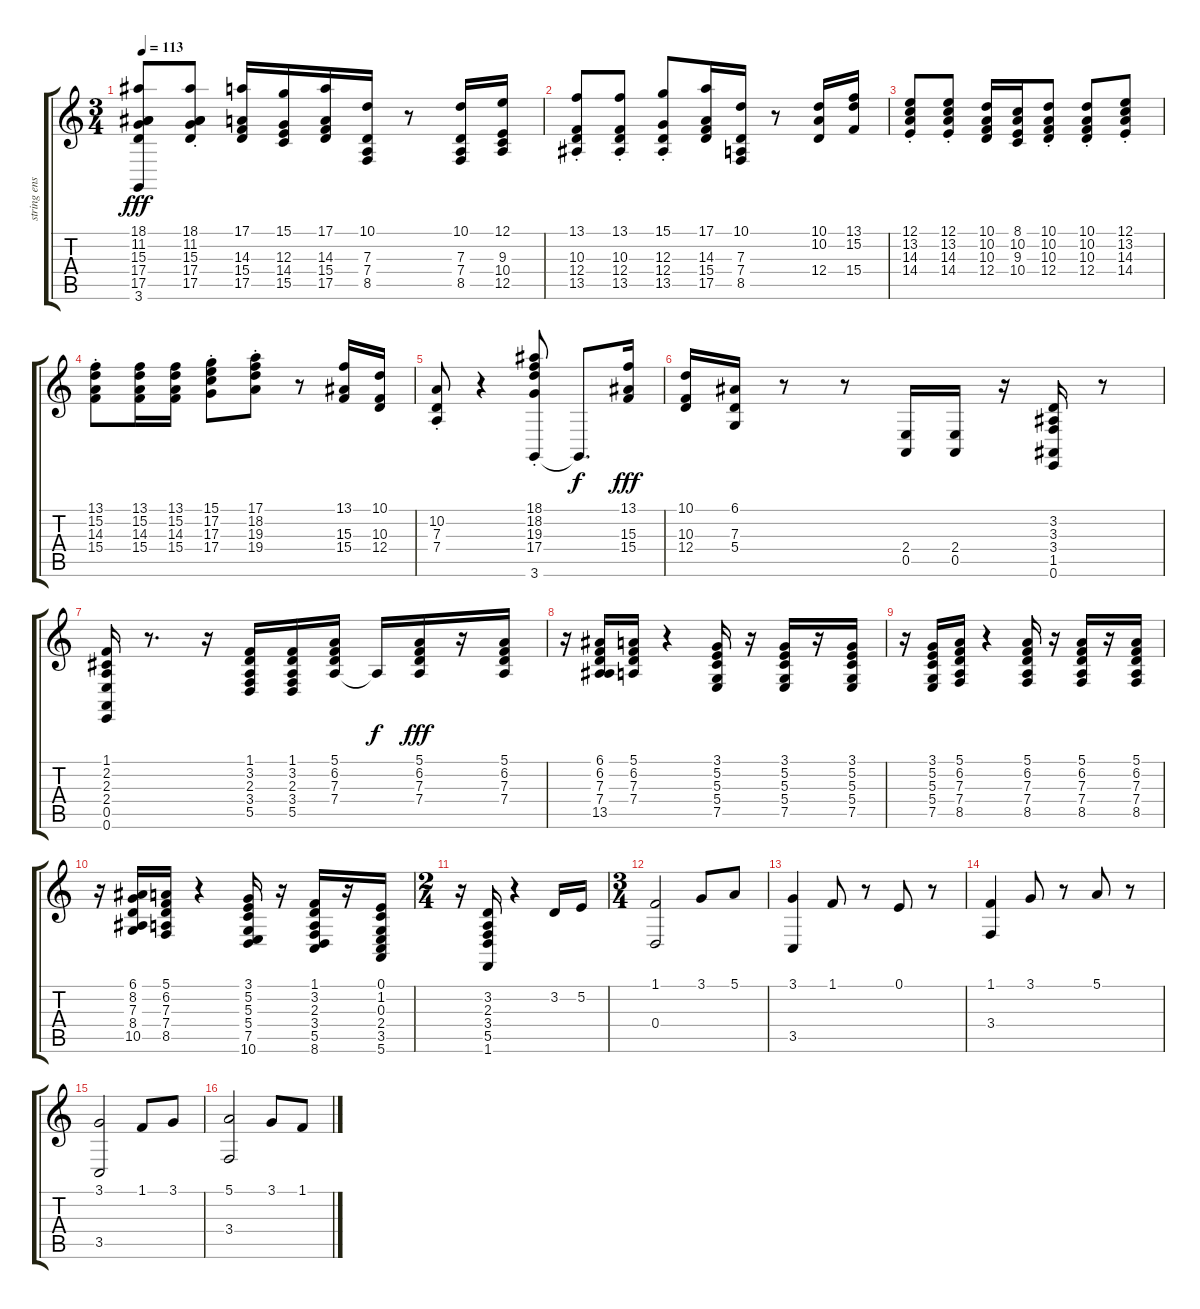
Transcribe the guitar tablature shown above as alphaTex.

\track ("string ensemble" "string ens") {instrument stringensemble1}
\staff {score tabs}
\tuning (E4 B3 G3 D3 A2 E2) {hide}
\ts (3 4)
\tempo 113
\clef g2
\ks c
(18.1{st} 11.2{st} 15.3{st} 17.4{st} 17.5{st} 3.6).8{dy fff} (18.1{st} 11.2{st} 15.3{st} 17.4{st} 17.5{st}).8 (17.1 14.3 15.4 17.5).16 (15.1 12.3 14.4 15.5).16 (17.1 14.3 15.4 17.5).16 (10.1 7.3 7.4 8.5).16 r.8 (10.1 7.3 7.4 8.5).16 (12.1 9.3 10.4 12.5).16 |
(13.1{st} 10.3{st} 12.4{st} 13.5{st}).8 (13.1{st} 10.3{st} 12.4{st} 13.5{st}).8 (15.1{st} 12.3{st} 12.4{st} 13.5{st}).8 (17.1 14.3 15.4 17.5).16 (10.1 7.3 7.4 8.5).16 r.8 (10.1 10.2 12.4).16 (13.1 15.2 15.4).16 |
(12.1{st} 13.2{st} 14.3{st} 14.4{st}).8 (12.1{st} 13.2{st} 14.3{st} 14.4{st}).8 (10.1 10.2 10.3 12.4).16 (8.1 10.2 9.3 10.4).16 (10.1{st} 10.2{st} 10.3{st} 12.4{st}).8 (10.1{st} 10.2{st} 10.3{st} 12.4{st}).8 (12.1{st} 13.2{st} 14.3{st} 14.4{st}).8 |
(13.1{st} 15.2{st} 14.3{st} 15.4{st}).8 (13.1 15.2 14.3 15.4).16 (13.1 15.2 14.3 15.4).16 (15.1{st} 17.2{st} 17.3{st} 17.4{st}).8 (17.1{st} 18.2{st} 19.3{st} 19.4{st}).8 r.8 (13.1 15.3 15.4).16 (10.1 10.3 12.4).16 |
(10.2{st} 7.3{st} 7.4{st}).8 r.4 (18.1{st} 18.2{st} 19.3{st} 17.4{st} 3.6).8 3.6{t}.8{d dy f} (13.1 15.3 15.4).16{dy fff} |
(10.1 10.3 12.4).16 (6.1 7.3 5.4).16 r.8 r.8 (2.4 0.5).16 (2.4 0.5).16 r.16 (3.2 3.3 3.4 1.5 0.6).16 r.8 |
(1.1 2.2 2.3 2.4 0.5 0.6).16 r.8{d} r.16 (1.1 3.2 2.3 3.4 5.5).16 (1.1 3.2 2.3 3.4 5.5).16 (5.1 6.2 7.3 7.4).16 7.4{t}.16{dy f} (5.1 6.2 7.3 7.4).16{dy fff} r.16 (5.1 6.2 7.3 7.4).16 |
r.16 (6.1 6.2 7.3 7.4 13.5).16 (5.1 6.2 7.3 7.4).16 r.4 (3.1 5.2 5.3 5.4 7.5).16 r.16 (3.1 5.2 5.3 5.4 7.5).16 r.16 (3.1 5.2 5.3 5.4 7.5).16 |
r.16 (3.1 5.2 5.3 5.4 7.5).16 (5.1 6.2 7.3 7.4 8.5).16 r.4 (5.1 6.2 7.3 7.4 8.5).16 r.16 (5.1 6.2 7.3 7.4 8.5).16 r.16 (5.1 6.2 7.3 7.4 8.5).16 |
r.16 (6.1 8.2 7.3 8.4 10.5).16 (5.1 6.2 7.3 7.4 8.5).16 r.4 (3.1 5.2 5.3 5.4 7.5 10.6).16 r.16 (1.1 3.2 2.3 3.4 5.5 8.6).16 r.16 (0.1 1.2 0.3 2.4 3.5 5.6).16 |
\ts (2 4)
r.16 (3.2 2.3 3.4 5.5 1.6).16 r.4 3.2.16 5.2.16 |
\ts (3 4)
(1.1 0.4).2 3.1.8 5.1.8 |
(3.1 3.5).4 1.1.8 r.8 0.1.8 r.8 |
(1.1 3.4).4 3.1.8 r.8 5.1.8 r.8 |
(3.1 3.5).2 1.1.8 3.1.8 |
(5.1 3.4).2 3.1.8 1.1.8
